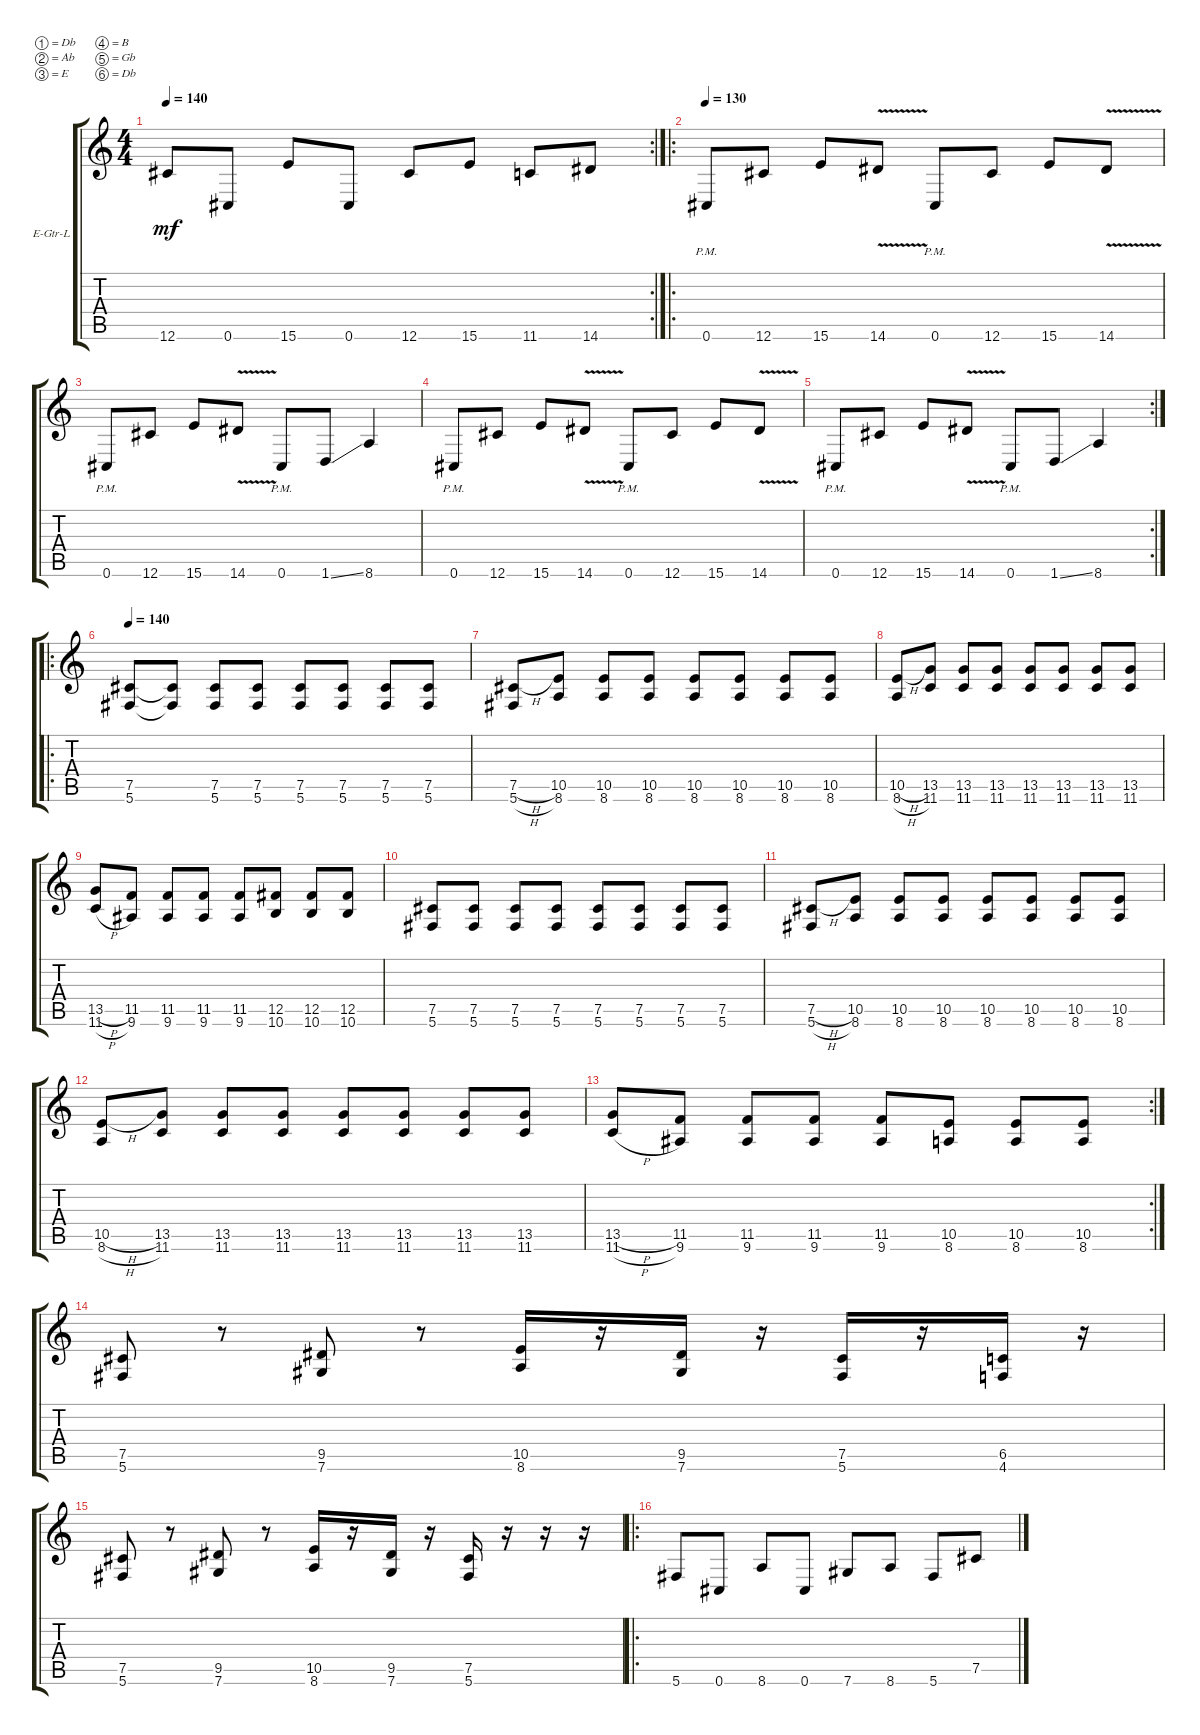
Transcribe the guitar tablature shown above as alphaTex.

\bracketExtendMode groupsimilarinstruments
\firstSystemTrackNameOrientation horizontal
\otherSystemsTrackNameOrientation horizontal
\track ("Electric Guitar L" "E-Gtr-L") {instrument distortionguitar}
\staff {score tabs}
\tuning (Db4 Ab3 E3 B2 Gb2 Db2)
\rc 2
\ts (4 4)
\tempo 140
\clef g2
\ks c
12.6.8{dy mf} 0.6.8 15.6.8 0.6.8 12.6.8 15.6.8 11.6.8 14.6.8 |
\ro
\tempo 130
0.6{pm}.8 12.6.8 15.6.8 14.6{v}.8 0.6{pm}.8 12.6.8 15.6.8 14.6{v}.8 |
0.6{pm}.8 12.6.8 15.6.8 14.6{v}.8 0.6{pm}.8 1.6{ss}.8 8.6.4 |
0.6{pm}.8 12.6.8 15.6.8 14.6{v}.8 0.6{pm}.8 12.6.8 15.6.8 14.6{v}.8 |
\rc 2
0.6{pm}.8 12.6.8 15.6.8 14.6{v}.8 0.6{pm}.8 1.6{ss}.8 8.6.4 |
\ro
\tempo 140
(5.6 7.5).8 (7.5{t} 5.6{t}).8 (7.5 5.6).8 (7.5 5.6).8 (5.6 7.5).8 (5.6 7.5).8 (5.6 7.5).8 (5.6 7.5).8 |
(5.6{h} 7.5{h}).8 (8.6 10.5).8 (8.6 10.5).8 (8.6 10.5).8 (8.6 10.5).8 (8.6 10.5).8 (8.6 10.5).8 (8.6 10.5).8 |
(8.6{h} 10.5{h}).8 (11.6 13.5).8 (11.6 13.5).8 (11.6 13.5).8 (11.6 13.5).8 (11.6 13.5).8 (11.6 13.5).8 (11.6 13.5).8 |
(13.5{h} 11.6{h}).8 (9.6 11.5).8 (11.5 9.6).8 (9.6 11.5).8 (9.6 11.5).8 (10.6 12.5).8 (12.5 10.6).8 (12.5 10.6).8 |
(5.6 7.5).8 (7.5 5.6).8 (7.5 5.6).8 (7.5 5.6).8 (5.6 7.5).8 (5.6 7.5).8 (5.6 7.5).8 (5.6 7.5).8 |
(5.6{h} 7.5{h}).8 (8.6 10.5).8 (8.6 10.5).8 (8.6 10.5).8 (8.6 10.5).8 (8.6 10.5).8 (8.6 10.5).8 (8.6 10.5).8 |
(8.6{h} 10.5{h}).8 (11.6 13.5).8 (11.6 13.5).8 (11.6 13.5).8 (11.6 13.5).8 (11.6 13.5).8 (11.6 13.5).8 (11.6 13.5).8 |
\rc 2
(13.5{h} 11.6{h}).8 (9.6 11.5).8 (11.5 9.6).8 (9.6 11.5).8 (9.6 11.5).8 (8.6 10.5).8 (10.5 8.6).8 (10.5 8.6).8 |
(5.6 7.5).8 r.8 (7.6 9.5).8 r.8 (8.6 10.5).16 r.16 (7.6 9.5).16 r.16 (5.6 7.5).16 r.16 (4.6 6.5).16 r.16 |
(5.6 7.5).8 r.8 (7.6 9.5).8 r.8 (8.6 10.5).16 r.16 (7.6 9.5).16 r.16 (5.6 7.5).16 r.16 r.16 r.16 |
\ro
5.6.8 0.6.8 8.6.8 0.6.8 7.6.8 8.6.8 5.6.8 7.5.8
